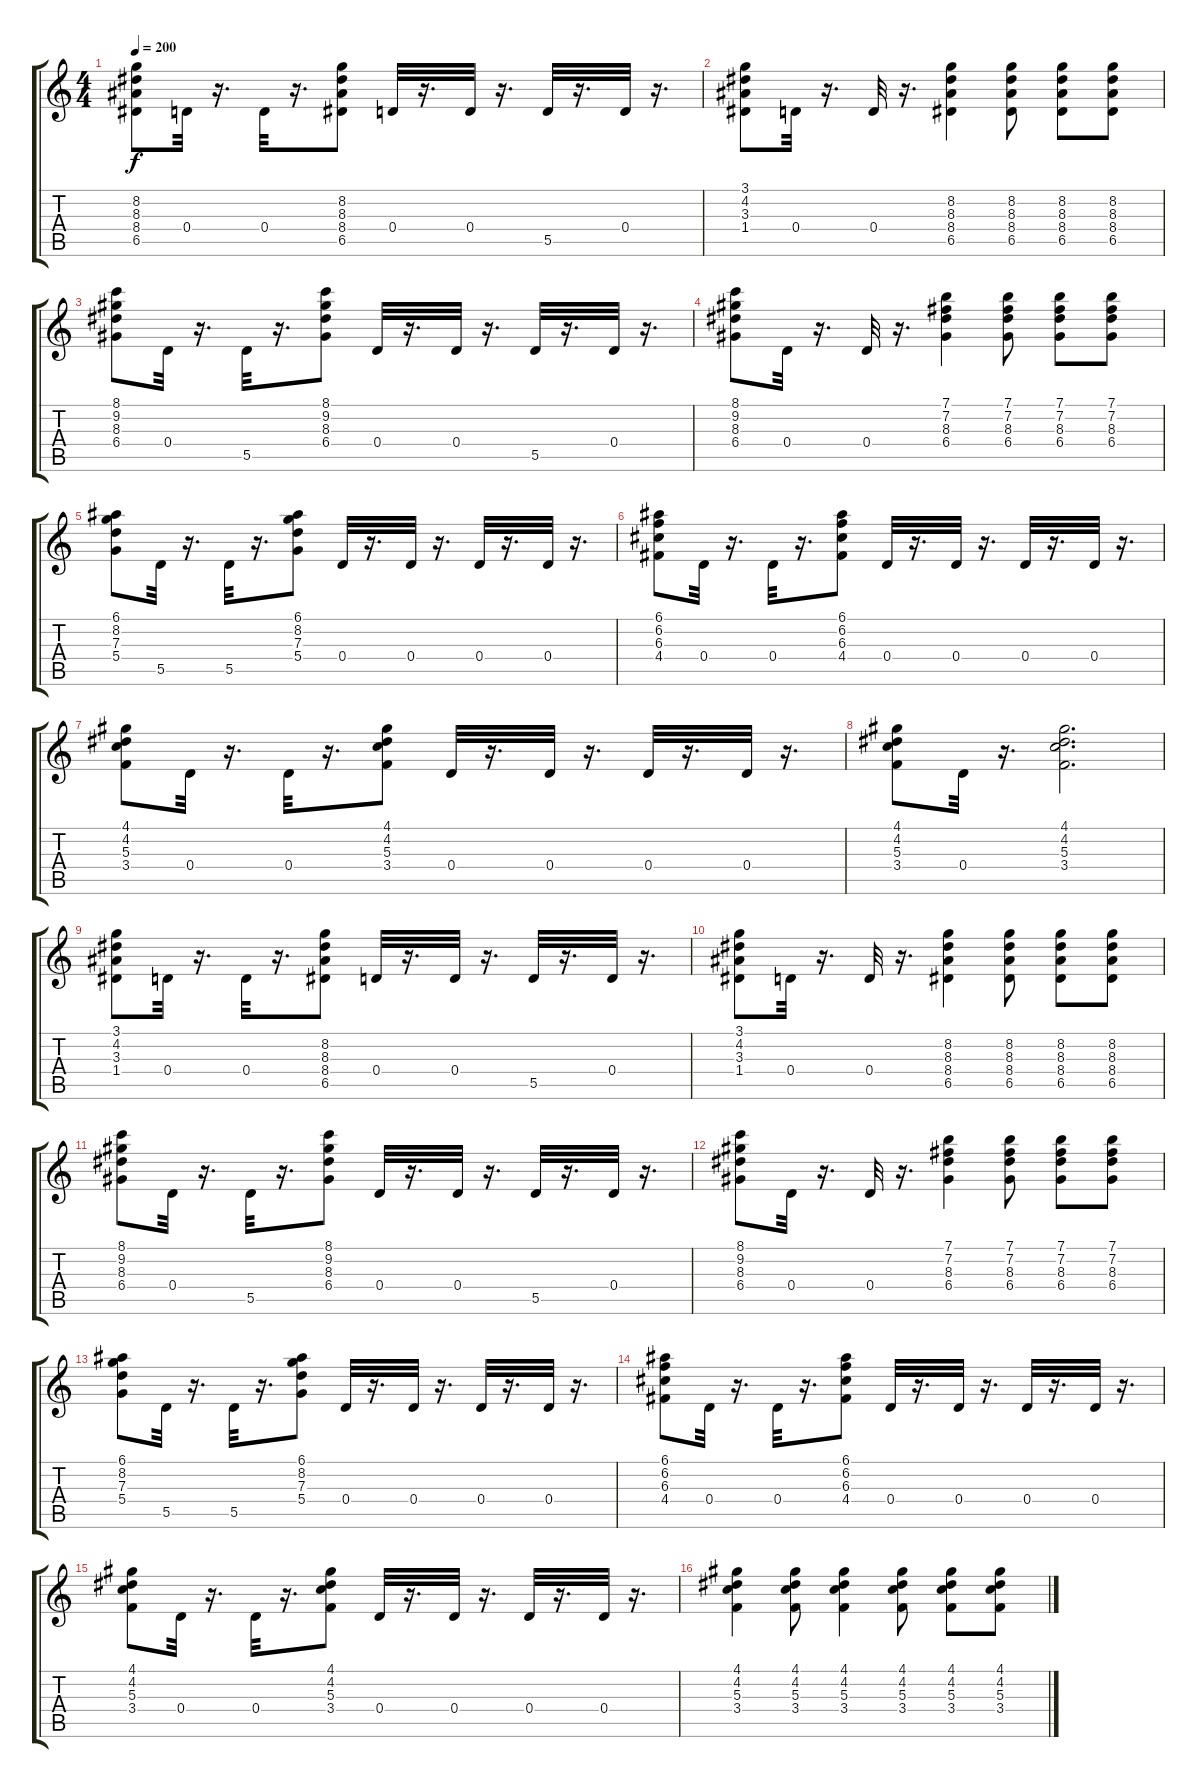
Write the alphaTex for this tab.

\track "" {instrument acousticguitarsteel}
\staff {score tabs}
\tuning (E4 B3 G3 D3 A2 E2) {hide}
\ts (4 4)
\tempo 200
\clef g2
\ks c
(8.2 8.3 8.4 6.5).8{dy f} 0.4.32 r.16{d} 0.4.32 r.16{d} (8.2 8.3 8.4 6.5).8 0.4.32 r.16{d} 0.4.32 r.16{d} 5.5.32 r.16{d} 0.4.32 r.16{d} |
(3.1 4.2 3.3 1.4).8 0.4.32 r.16{d} 0.4.32 r.16{d} (8.2 8.3 8.4 6.5).4 (8.2 8.3 8.4 6.5).8 (8.2 8.3 8.4 6.5).8 (8.2 8.3 8.4 6.5).8 |
(8.1 9.2 8.3 6.4).8 0.4.32 r.16{d} 5.5.32 r.16{d} (8.1 9.2 8.3 6.4).8 0.4.32 r.16{d} 0.4.32 r.16{d} 5.5.32 r.16{d} 0.4.32 r.16{d} |
(8.1 9.2 8.3 6.4).8 0.4.32 r.16{d} 0.4.32 r.16{d} (7.1 7.2 8.3 6.4).4 (7.1 7.2 8.3 6.4).8 (7.1 7.2 8.3 6.4).8 (7.1 7.2 8.3 6.4).8 |
(6.1 8.2 7.3 5.4).8 5.5.32 r.16{d} 5.5.32 r.16{d} (6.1 8.2 7.3 5.4).8 0.4.32 r.16{d} 0.4.32 r.16{d} 0.4.32 r.16{d} 0.4.32 r.16{d} |
(6.1 6.2 6.3 4.4).8 0.4.32 r.16{d} 0.4.32 r.16{d} (6.1 6.2 6.3 4.4).8 0.4.32 r.16{d} 0.4.32 r.16{d} 0.4.32 r.16{d} 0.4.32 r.16{d} |
(4.1 4.2 5.3 3.4).8 0.4.32 r.16{d} 0.4.32 r.16{d} (4.1 4.2 5.3 3.4).8 0.4.32 r.16{d} 0.4.32 r.16{d} 0.4.32 r.16{d} 0.4.32 r.16{d} |
(4.1 4.2 5.3 3.4).8 0.4.32 r.16{d} (4.1 4.2 5.3 3.4).2{d} |
(3.1 4.2 3.3 1.4).8 0.4.32 r.16{d} 0.4.32 r.16{d} (8.2 8.3 8.4 6.5).8 0.4.32 r.16{d} 0.4.32 r.16{d} 5.5.32 r.16{d} 0.4.32 r.16{d} |
(3.1 4.2 3.3 1.4).8 0.4.32 r.16{d} 0.4.32 r.16{d} (8.2 8.3 8.4 6.5).4 (8.2 8.3 8.4 6.5).8 (8.2 8.3 8.4 6.5).8 (8.2 8.3 8.4 6.5).8 |
(8.1 9.2 8.3 6.4).8 0.4.32 r.16{d} 5.5.32 r.16{d} (8.1 9.2 8.3 6.4).8 0.4.32 r.16{d} 0.4.32 r.16{d} 5.5.32 r.16{d} 0.4.32 r.16{d} |
(8.1 9.2 8.3 6.4).8 0.4.32 r.16{d} 0.4.32 r.16{d} (7.1 7.2 8.3 6.4).4 (7.1 7.2 8.3 6.4).8 (7.1 7.2 8.3 6.4).8 (7.1 7.2 8.3 6.4).8 |
(6.1 8.2 7.3 5.4).8 5.5.32 r.16{d} 5.5.32 r.16{d} (6.1 8.2 7.3 5.4).8 0.4.32 r.16{d} 0.4.32 r.16{d} 0.4.32 r.16{d} 0.4.32 r.16{d} |
(6.1 6.2 6.3 4.4).8 0.4.32 r.16{d} 0.4.32 r.16{d} (6.1 6.2 6.3 4.4).8 0.4.32 r.16{d} 0.4.32 r.16{d} 0.4.32 r.16{d} 0.4.32 r.16{d} |
(4.1 4.2 5.3 3.4).8 0.4.32 r.16{d} 0.4.32 r.16{d} (4.1 4.2 5.3 3.4).8 0.4.32 r.16{d} 0.4.32 r.16{d} 0.4.32 r.16{d} 0.4.32 r.16{d} |
(4.1 4.2 5.3 3.4).4 (4.1 4.2 5.3 3.4).8 (4.1 4.2 5.3 3.4).4 (4.1 4.2 5.3 3.4).8 (4.1 4.2 5.3 3.4).8 (4.1 4.2 5.3 3.4).8
